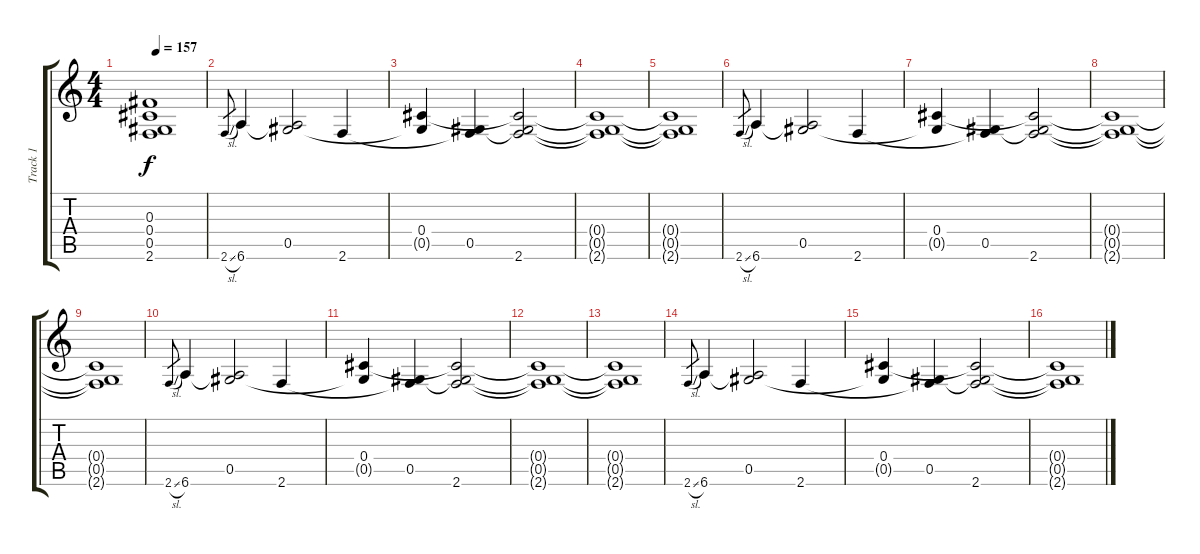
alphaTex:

\track ("Track 1" "Track 1") {instrument electricguitarclean}
\staff {score tabs}
\tuning (Eb4 Bb3 Gb3 Db3 Ab2 Eb2) {hide}
\ts (4 4)
\tempo 157
\clef g2
\ks c
(0.3{t} 0.4{t} 0.5{t} 2.6{t}).1{dy f} |
2.6{sl}.8{gr} 6.6.4 (0.5 6.6{t}).2 2.6.4 |
(0.4 0.5{t}).4 (0.5 2.6{t}).4 (0.4{t} 0.5{t} 2.6).2 |
(0.4{t} 0.5{t} 2.6{t}).1 |
(0.4{t} 0.5{t} 2.6{t}).1 |
2.6{sl}.8{gr} 6.6.4 (0.5 6.6{t}).2 2.6.4 |
(0.4 0.5{t}).4 (0.5 2.6{t}).4 (0.4{t} 0.5{t} 2.6).2 |
(0.4{t} 0.5{t} 2.6{t}).1 |
(0.4{t} 0.5{t} 2.6{t}).1 |
2.6{sl}.8{gr} 6.6.4 (0.5 6.6{t}).2 2.6.4 |
(0.4 0.5{t}).4 (0.5 2.6{t}).4 (0.4{t} 0.5{t} 2.6).2 |
(0.4{t} 0.5{t} 2.6{t}).1 |
(0.4{t} 0.5{t} 2.6{t}).1 |
2.6{sl}.8{gr} 6.6.4 (0.5 6.6{t}).2 2.6.4 |
(0.4 0.5{t}).4 (0.5 2.6{t}).4 (0.4{t} 0.5{t} 2.6).2 |
(0.4{t} 0.5{t} 2.6{t}).1
